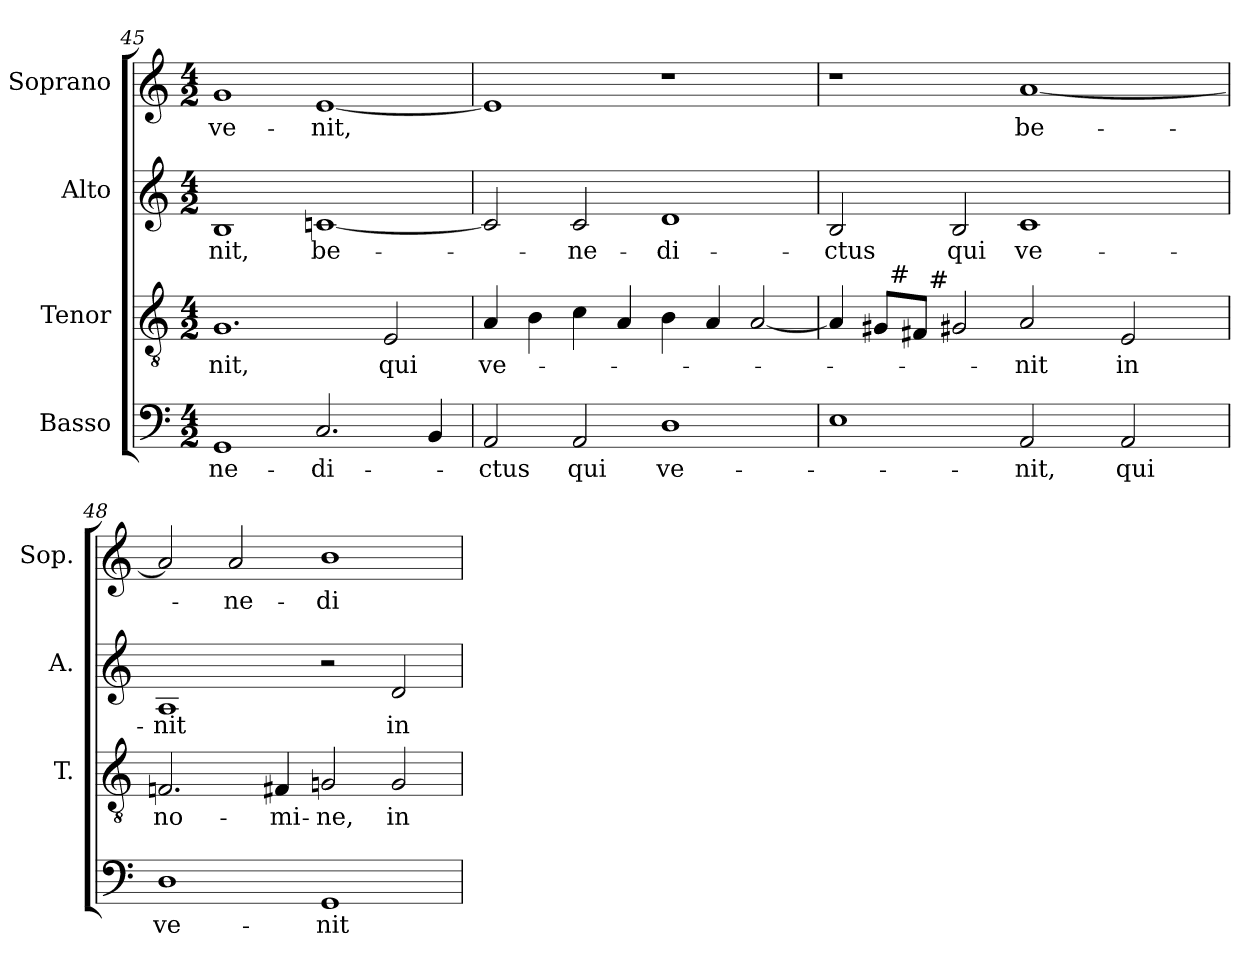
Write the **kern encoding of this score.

**kern	**text	**kern	**text	**kern	**text	**kern	**text
*part4	*part4	*part3	*part3	*part2	*part2	*part1	*part1
*staff4	*staff4	*staff3	*staff3	*staff2	*staff2	*staff1	*staff1
*I"Basso	*	*I"Tenor	*	*I"Alto	*	*I"Soprano	*
*	*	*I'T.	*	*I'A.	*	*I'Sop.	*
*clefF4	*	*clefGv2	*	*clefG2	*	*clefG2	*
*	*	*ITrd7c12	*	*	*	*	*
*k[]	*	*k[]	*	*k[]	*	*k[]	*
*C:	*	*C:	*	*C:	*	*C:	*
*M4/2	*	*M4/2	*	*M4/2	*	*M4/2	*
=45	=45	=45	=45	=45	=45	=45	=45
!	!LO:LY:b:color=#000000	!	!	!	!	!	!
!	!	!	!LO:LY:b:color=#000000	!	!	!	!
!	!	!	!	!	!LO:LY:b:color=#000000	!	!
!	!	!	!	!	!	!	!LO:LY:b:color=#000000
1GGi	-ne-	1.GGi	-nit,	1Bi	-nit,	1gi	ve-
!	!LO:LY:b:color=#000000	!	!	!	!	!	!
!	!	!	!	!	!LO:LY:b:color=#000000	!	!
!	!	!	!	!	!	!	!LO:LY:b:color=#000000
2.Ci/	-di-	.	.	[1cni	be-	[1ei	-nit,
!	!	!	!LO:LY:b:color=#000000	!	!	!	!
.	.	2EEi/	qui	.	.	.	.
4BBi/	.	.	.	.	.	.	.
!!LO:PB:g=z
=46	=46	=46	=46	=46	=46	=46	=46
!	!LO:LY:b:color=#000000	!	!	!	!	!	!
!	!	!	!LO:LY:b:color=#000000	!	!	!	!
2AAi/	-ctus	4AAi/	ve-	2ci/]	.	1ei]	.
.	.	4BBi\	.	.	.	.	.
!	!LO:LY:b:color=#000000	!	!	!	!	!	!
!	!	!	!	!	!LO:LY:b:color=#000000	!	!
2AAi/	qui	4Ci\	.	2ci/	-ne-	.	.
.	.	4AAi/	.	.	.	.	.
!	!LO:LY:b:color=#000000	!	!	!	!	!	!
!	!	!	!	!	!LO:LY:b:color=#000000	!	!
1Di	ve-	4BBi\	.	1di	-di-	1r	.
.	.	4AAi/	.	.	.	.	.
.	.	[2AAi/	.	.	.	.	.
=47	=47	=47	=47	=47	=47	=47	=47
!	!	!	!	!	!LO:LY:b:color=#000000	!	!
*	*	*^	*	*	*	*	*
*	*	*	*^	*	*	*	*	*
1Ei	.	4AAi/]	4ryy	4ryy	.	2Bi/	-ctus	1r	.
.	.	8GG#i/L	32ryy	8ryy	.	.	.	.	.
.	.	.	256ryy	.	.	.	.	.	.
!	!	!	!LO:TX:a:t=#	!	!	!	!	!	!
.	.	.	1ryy	.	.	.	.	.	.
.	.	8FF#i/J	.	32ryy	.	.	.	.	.
.	.	.	.	256ryy	.	.	.	.	.
!	!	!	!	!LO:TX:a:t=#	!	!	!	!	!
.	.	.	.	1ryy	.	.	.	.	.
!	!	!	!	!	!	!	!LO:LY:b:color=#000000	!	!
.	.	2GG#Xi/	.	.	.	2Bi/	qui	.	.
!	!LO:LY:b:color=#000000	!	!	!	!	!	!	!	!
!	!	!	!	!	!LO:LY:b:color=#000000	!	!	!	!
!	!	!	!	!	!	!	!LO:LY:b:color=#000000	!	!
!	!	!	!	!	!	!	!	!	!LO:LY:b:color=#000000
2AAi/	-nit,	2AAi/	.	.	-nit	1ci	ve-	[1ai	be-
.	.	.	2ryy	.	.	.	.	.	.
.	.	.	.	2ryy	.	.	.	.	.
!	!LO:LY:b:color=#000000	!	!	!	!	!	!	!	!
!	!	!	!	!	!LO:LY:b:color=#000000	!	!	!	!
2AAi/	qui	2EEi/	.	.	in	.	.	.	.
.	.	.	8ryy	.	.	.	.	.	.
.	.	.	16ryy	16ryy	.	.	.	.	.
.	.	.	64..ryy	64..ryy	.	.	.	.	.
*	*	*v	*v	*v	*	*	*	*	*
=48	=48	=48	=48	=48	=48	=48	=48
*	*	*^	*	*	*	*	*
*	*	*	*^	*	*	*	*	*
!	!LO:LY:b:color=#000000	!	!	!	!	!	!	!	!
*	*	*v	*v	*v	*	*	*	*	*
*	*	*^	*	*	*	*	*
*	*	*	*^	*	*	*	*	*
!	!	!	!	!	!LO:LY:b:color=#000000	!	!	!	!
*	*	*v	*v	*v	*	*	*	*	*
*	*	*^	*	*	*	*	*
*	*	*	*^	*	*	*	*	*
!	!	!	!	!	!	!	!LO:LY:b:color=#000000	!	!
*	*	*v	*v	*v	*	*	*	*	*
1Di	ve-	2.FFni/	no-	1Ai	-nit	2ai/]	.
!	!	!	!	!	!	!	!LO:LY:b:color=#000000
.	.	.	.	.	.	2ai/	-ne-
!	!	!	!LO:LY:b:color=#000000	!	!	!	!
.	.	4FF#Xi/	-mi-	.	.	.	.
!	!LO:LY:b:color=#000000	!	!	!	!	!	!
!	!	!	!LO:LY:b:color=#000000	!	!	!	!
!	!	!	!	!	!	!	!LO:LY:b:color=#000000
1GGi	-nit	2GGni/	-ne,	2r	.	1bi	-di-
!	!	!	!LO:LY:b:color=#000000	!	!	!	!
!	!	!	!	!	!LO:LY:b:color=#000000	!	!
.	.	2GGi/	in	2di/	in	.	.
=	=	=	=	=	=	=	=
*-	*-	*-	*-	*-	*-	*-	*-
